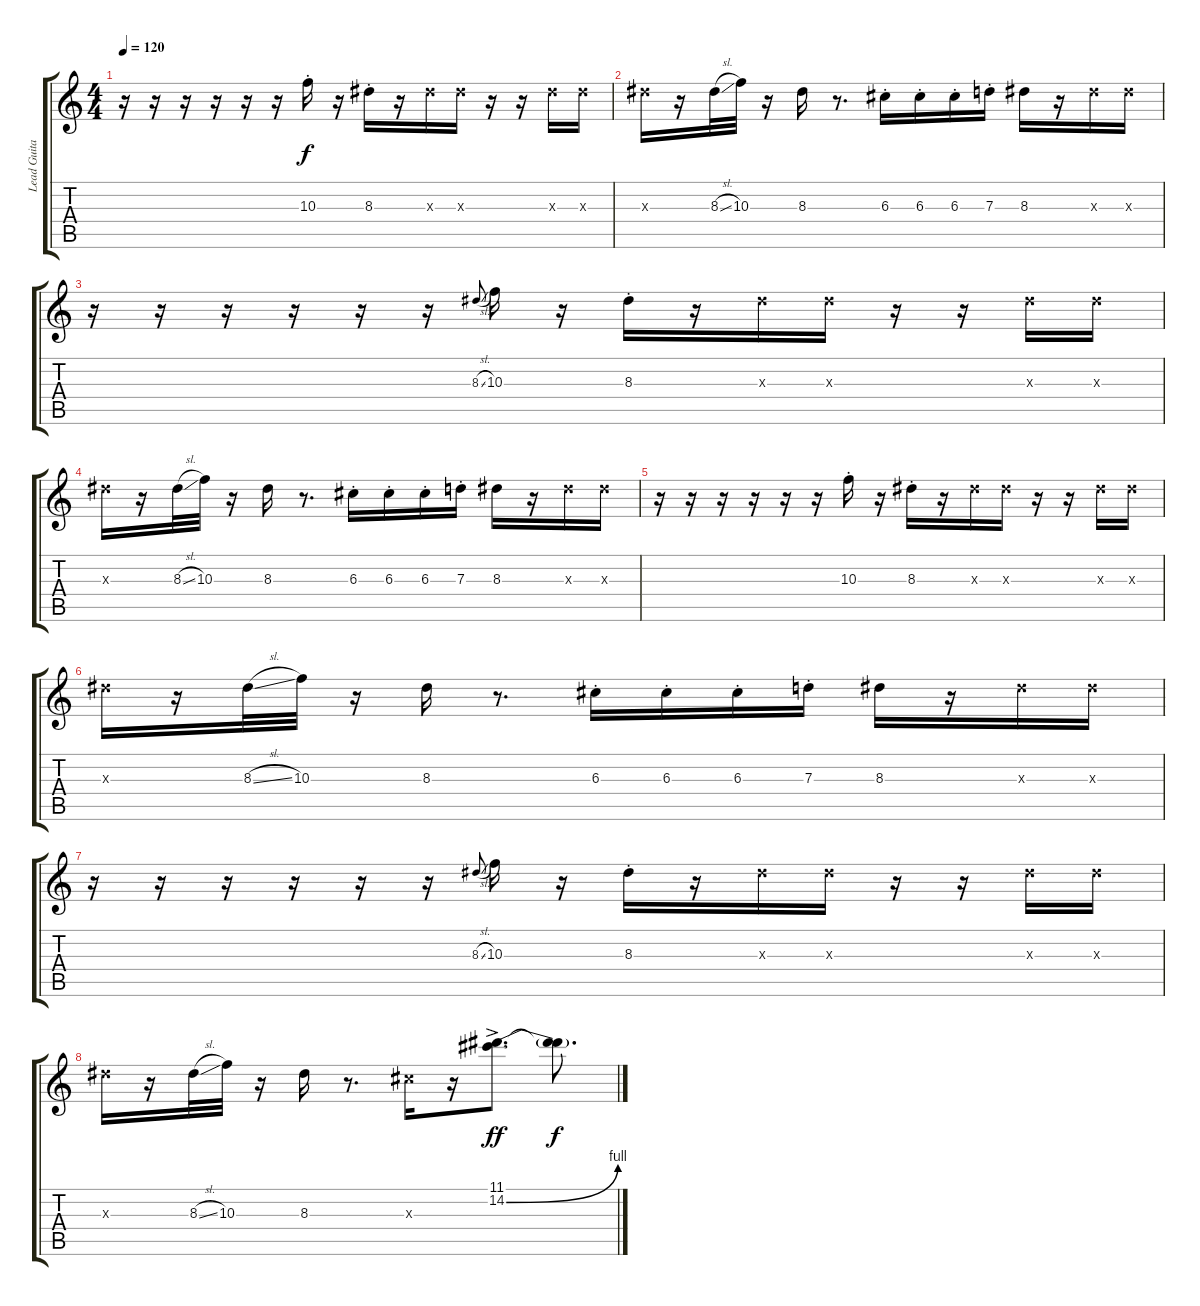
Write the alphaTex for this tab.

\track ("Lead Guitar" "Lead Guita") {instrument electricguitarclean}
\staff {score tabs}
\tuning (E4 B3 G3 D3 A2 E2) {hide}
\ts (4 4)
\tempo 120
\clef g2
\ks c
r.16{dy f} r.16 r.16 r.16 r.16 r.16 10.3{st}.16 r.16 8.3{st}.16 r.16 8.3{x}.16 8.3{x}.16 r.16 r.16 8.3{x}.16 8.3{x}.16 |
8.3{x}.16 r.16 8.3{sl}.32 10.3.32 r.16 8.3.16 r.8{d} 6.3{st}.16 6.3{st}.16 6.3{st}.16 7.3{st}.16 8.3.16 r.16 8.3{x}.16 8.3{x}.16 |
r.16 r.16 r.16 r.16 r.16 r.16 8.3{sl}.8{gr onbeat} 10.3.16 r.16 8.3{st}.16 r.16 8.3{x}.16 8.3{x}.16 r.16 r.16 8.3{x}.16 8.3{x}.16 |
8.3{x}.16 r.16 8.3{sl}.32 10.3.32 r.16 8.3.16 r.8{d} 6.3{st}.16 6.3{st}.16 6.3{st}.16 7.3{st}.16 8.3.16 r.16 8.3{x}.16 8.3{x}.16 |
r.16 r.16 r.16 r.16 r.16 r.16 10.3{st}.16 r.16 8.3{st}.16 r.16 8.3{x}.16 8.3{x}.16 r.16 r.16 8.3{x}.16 8.3{x}.16 |
8.3{x}.16 r.16 8.3{sl}.32 10.3.32 r.16 8.3.16 r.8{d} 6.3{st}.16 6.3{st}.16 6.3{st}.16 7.3{st}.16 8.3.16 r.16 8.3{x}.16 8.3{x}.16 |
r.16 r.16 r.16 r.16 r.16 r.16 8.3{sl}.8{gr onbeat} 10.3.16 r.16 8.3{st}.16 r.16 8.3{x}.16 8.3{x}.16 r.16 r.16 8.3{x}.16 8.3{x}.16 |
8.3{x}.16 r.16 8.3{sl}.32 10.3.32 r.16 8.3.16 r.8{d} 6.3{x}.16 r.16 (11.1 14.2{be (bend 0 0 60 4) ac}).8{d dy ff} (11.1{t} 14.2{t}).8{d dy f}
